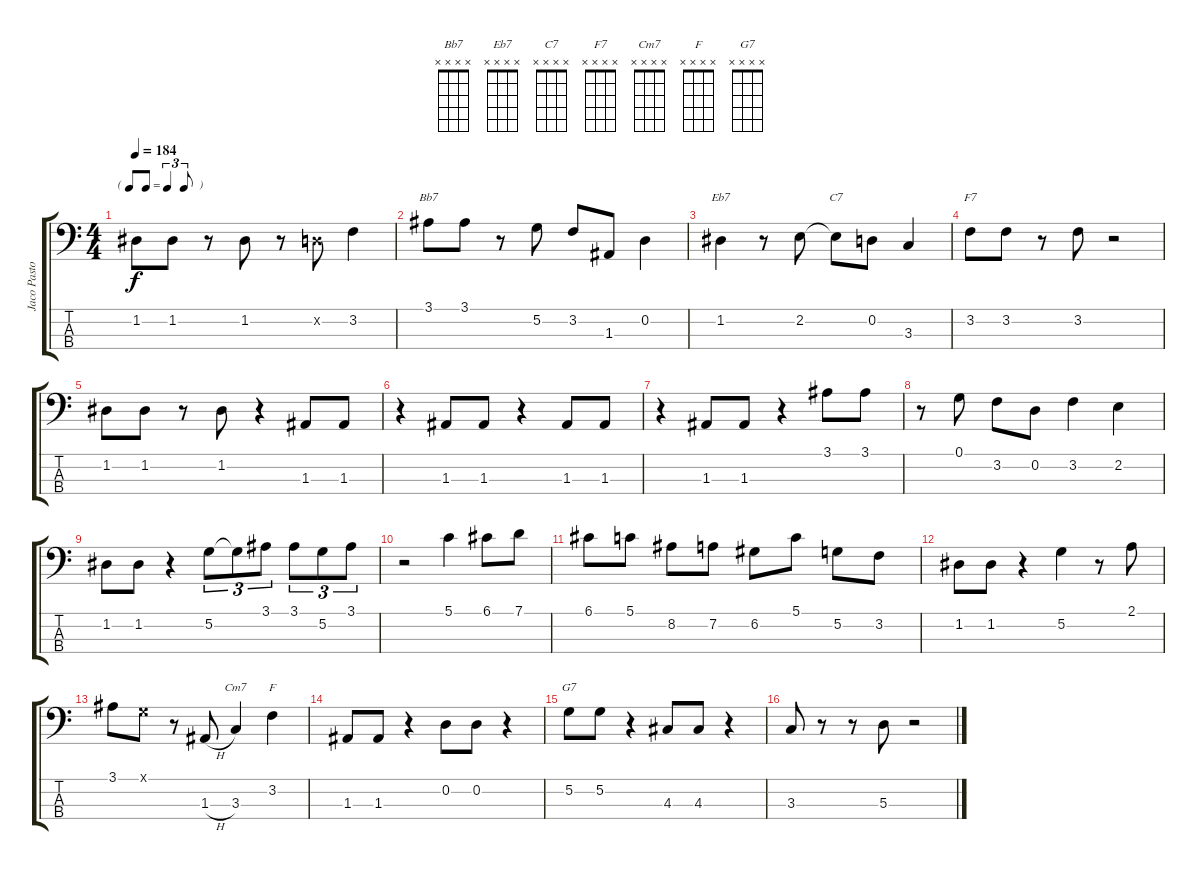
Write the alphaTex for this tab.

\track ("Jaco Pastorius" "Jaco Pasto") {instrument fretlessbass}
\staff {score tabs}
\tuning (G2 D2 A1 E1) {hide}
\chord ("Bb7" x x x x) {firstfret 0}
\chord ("Eb7" x x x x) {firstfret 0}
\chord ("C7" x x x x) {firstfret 0}
\chord ("F7" x x x x) {firstfret 0}
\chord ("Cm7" x x x x) {firstfret 0}
\chord ("F" x x x x) {firstfret 0}
\chord ("G7" x x x x) {firstfret 0}
\ts (4 4)
\tf triplet8th
\tempo 184
\clef f4
\ks c
1.2.8{dy f} 1.2.8 r.8 1.2.8 r.8 0.2{x}.8 3.2.4 |
3.1.8{ch "Bb7"} 3.1.8 r.8 5.2.8 3.2.8 1.3.8 0.2.4 |
1.2.4{ch "Eb7"} r.8 2.2.8 2.2{t}.8{ch "C7"} 0.2.8 3.3.4 |
3.2.8{ch "F7"} 3.2.8 r.8 3.2.8 r.2 |
1.2.8 1.2.8 r.8 1.2.8 r.4 1.3.8 1.3.8 |
r.4 1.3.8 1.3.8 r.4 1.3.8 1.3.8 |
r.4 1.3.8 1.3.8 r.4 3.1.8 3.1.8 |
r.8 0.1.8 3.2.8 0.2.8 3.2.4 2.2.4 |
1.2.8 1.2.8 r.4 5.2.8{tu (3 2)} 5.2{t}.8{tu (3 2)} 3.1.8{tu (3 2)} 3.1.8{tu (3 2)} 5.2.8{tu (3 2)} 3.1.8{tu (3 2)} |
r.2 5.1.4 6.1.8 7.1.8 |
6.1.8 5.1.8 8.2.8 7.2.8 6.2.8 5.1.8 5.2.8 3.2.8 |
1.2.8 1.2.8 r.4 5.2.4 r.8 2.1.8 |
3.1.8 0.1{x}.8 r.8 1.3{h}.8 3.3.4{ch "Cm7"} 3.2.4{ch "F"} |
1.3.8 1.3.8 r.4 0.2.8 0.2.8 r.4 |
5.2.8{ch "G7"} 5.2.8 r.4 4.3.8 4.3.8 r.4 |
3.3.8 r.8 r.8 5.3.8 r.2
